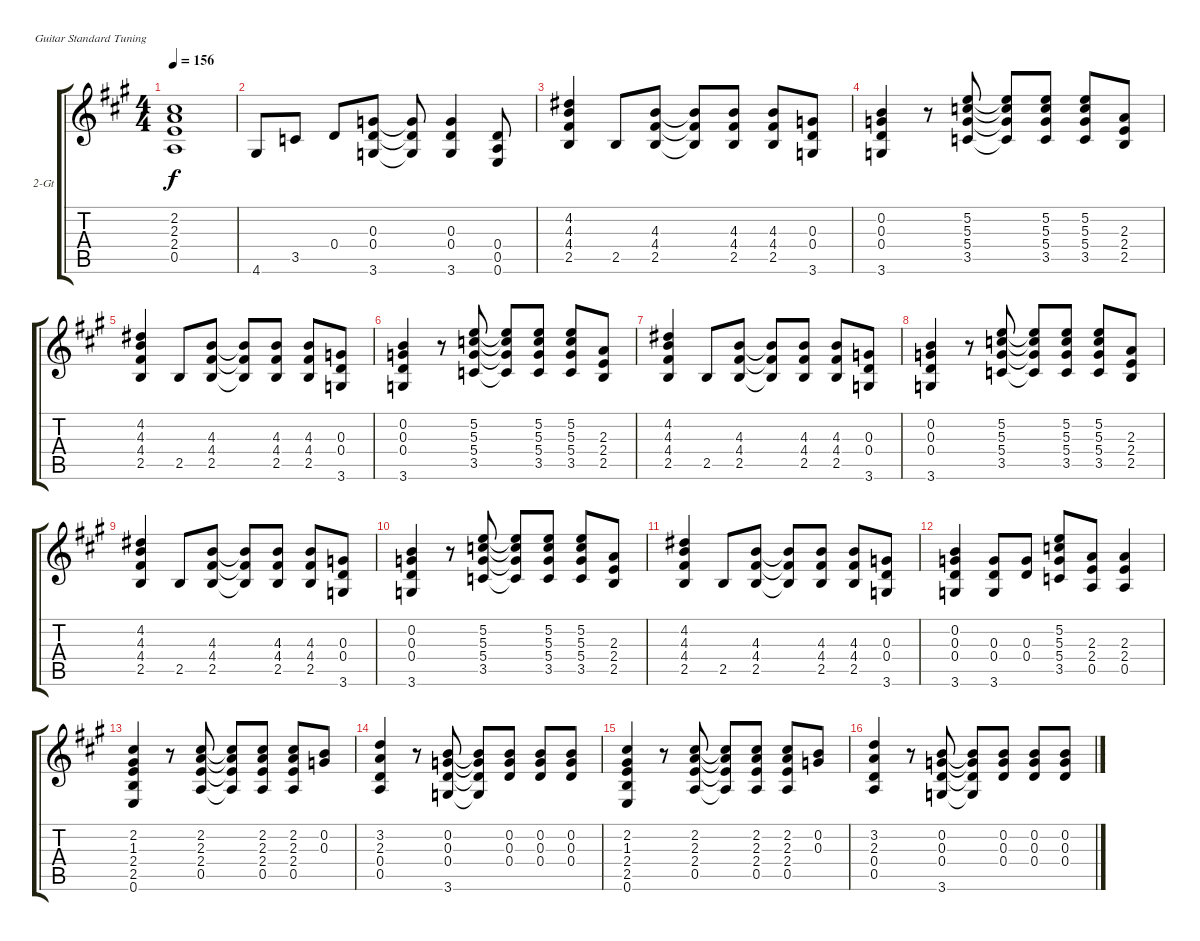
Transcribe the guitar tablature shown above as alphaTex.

\defaultSystemsLayout 4
\bracketExtendMode groupsimilarinstruments
\firstSystemTrackNameOrientation horizontal
\otherSystemsTrackNameOrientation horizontal
\track ("2 Guitar" "2-Gt") {instrument distortionguitar}
\staff {score tabs}
\tuning (E4 B3 G3 D3 A2 E2)
\ts (4 4)
\tempo 156
\clef g2
\scale
1.07818
\ks a
(2.2 2.3 2.4 0.5).1{dy f} |
\scale
0.960908 4.6.8 3.5.8 0.4.8 (3.6 0.4 0.3).8 (3.6{t} 0.4{t} 0.3{t}).8 (3.6 0.4 0.3).4 (0.6 0.5 0.4).8 |
\scale
0.960908 (2.5 4.4 4.3 4.2).4 2.5.8 (2.5 4.4 4.3).8 (2.5{t} 4.4{t} 4.3{t}).8 (2.5 4.4 4.3).8 (2.5 4.4 4.3).8 (3.6 0.4 0.3).8 |
\scale
1.07818 (3.6 0.4 0.2 0.3).4 r.8 (3.5 5.3 5.4 5.2).8 (3.5{t} 5.4{t} 5.3{t} 5.2{t}).8 (3.5 5.4 5.3 5.2).8 (3.5 5.4 5.3 5.2).8 (2.5 2.4 2.3).8 |
\scale
0.960908 (2.5 4.4 4.3 4.2).4 2.5.8 (2.5 4.4 4.3).8 (2.5{t} 4.4{t} 4.3{t}).8 (2.5 4.4 4.3).8 (2.5 4.4 4.3).8 (3.6 0.4 0.3).8 |
\scale
0.960908 (3.6 0.4 0.2 0.3).4 r.8 (3.5 5.3 5.4 5.2).8 (3.5{t} 5.4{t} 5.3{t} 5.2{t}).8 (3.5 5.4 5.3 5.2).8 (3.5 5.4 5.3 5.2).8 (2.5 2.4 2.3).8 |
\scale
1.07818 (2.5 4.3 4.4 4.2).4 2.5.8 (2.5 4.4 4.3).8 (2.5{t} 4.4{t} 4.3{t}).8 (2.5 4.4 4.3).8 (2.5 4.4 4.3).8 (3.6 0.4 0.3).8 |
\scale
0.960908 (3.6 0.4 0.3 0.2).4 r.8 (3.5 5.4 5.3 5.2).8 (3.5{t} 5.4{t} 5.3{t} 5.2{t}).8 (3.5 5.4 5.3 5.2).8 (3.5 5.4 5.3 5.2).8 (2.5 2.4 2.3).8 |
\scale
0.960908 (2.5 4.3 4.4 4.2).4 2.5.8 (2.5 4.4 4.3).8 (2.5{t} 4.4{t} 4.3{t}).8 (2.5 4.4 4.3).8 (2.5 4.4 4.3).8 (3.6 0.4 0.3).8 |
\scale
1.07818 (3.6 0.4 0.3 0.2).4 r.8 (3.5 5.4 5.3 5.2).8 (3.5{t} 5.4{t} 5.3{t} 5.2{t}).8 (3.5 5.4 5.3 5.2).8 (3.5 5.4 5.3 5.2).8 (2.5 2.4 2.3).8 |
\scale
0.960908 (2.5 4.3 4.4 4.2).4 2.5.8 (2.5 4.4 4.3).8 (2.5{t} 4.4{t} 4.3{t}).8 (2.5 4.4 4.3).8 (2.5 4.4 4.3).8 (3.6 0.4 0.3).8 |
\scale
0.960908 (3.6 0.4 0.3 0.2).4 (3.6 0.4 0.3).8 (0.4 0.3).8 (3.5 5.4 5.3 5.2).8 (0.5 2.4 2.3).8 (2.3 2.4 0.5).4 |
\scale
1.07818 (0.6 2.5 2.4 1.3 2.2).4 r.8 (0.5 2.4 2.3 2.2).8 (0.5{t} 2.4{t} 2.3{t} 2.2{t}).8 (0.5 2.4 2.3 2.2).8 (0.5 2.4 2.3 2.2).8 (0.2 0.3).8 |
\scale
0.960908 (3.2 2.3 0.4 0.5).4 r.8 (3.6 0.4 0.3 0.2).8 (3.6{t} 0.4{t} 0.3{t} 0.2{t}).8 (0.2 0.3 0.4).8 (0.4 0.3 0.2).8 (0.4 0.3 0.2).8 |
\scale
0.960908 (0.6 2.5 2.4 1.3 2.2).4 r.8 (0.5 2.4 2.3 2.2).8 (0.5{t} 2.4{t} 2.3{t} 2.2{t}).8 (0.5 2.4 2.3 2.2).8 (0.5 2.4 2.3 2.2).8 (0.2 0.3).8 |
\scale
1.07818 (3.2 2.3 0.4 0.5).4 r.8 (3.6 0.4 0.3 0.2).8 (3.6{t} 0.4{t} 0.3{t} 0.2{t}).8 (0.2 0.3 0.4).8 (0.4 0.3 0.2).8 (0.4 0.3 0.2).8
